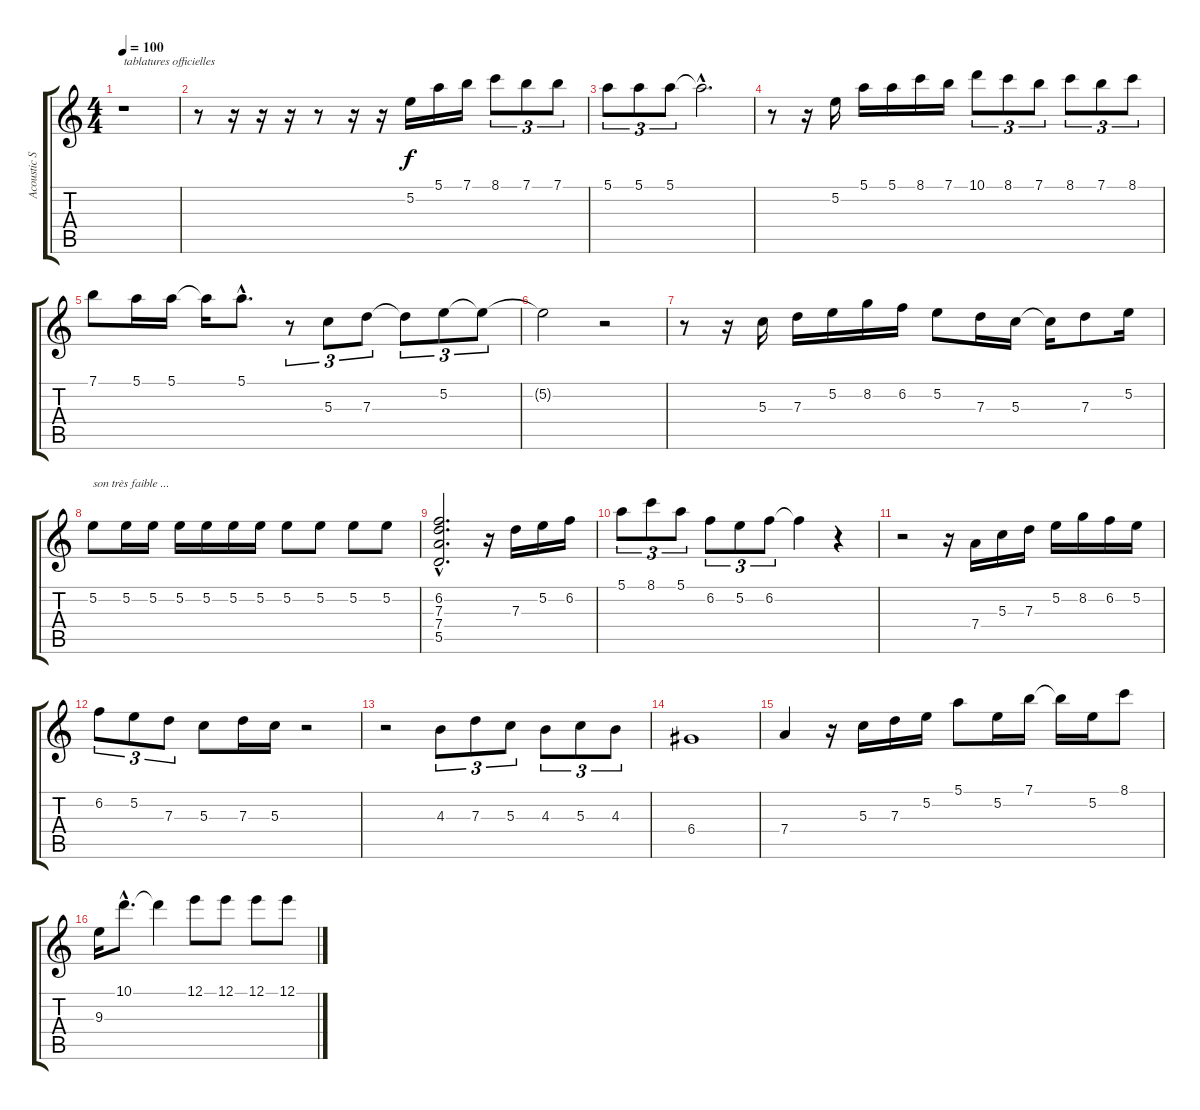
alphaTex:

\track ("Acoustic Santana" "Acoustic S") {instrument acousticguitarsteel}
\staff {score tabs}
\tuning (E4 B3 G3 D3 A2 E2) {hide}
\ts (4 4)
\tempo 100
\clef g2
\ks c
r.1{txt "tablatures officielles" dy f instrument acousticguitarsteel} |
r.8 r.16 r.16 r.16 r.8 r.16 r.16 5.2.16 5.1.16 7.1.16 8.1.8{tu (3 2)} 7.1.8{tu (3 2)} 7.1.8{tu (3 2)} |
5.1.8{tu (3 2)} 5.1.8{tu (3 2)} 5.1.8{tu (3 2)} 5.1{hac t}.2{d} |
r.8 r.16 5.2.16 5.1.16 5.1.16 8.1.16 7.1.16 10.1.8{tu (3 2)} 8.1.8{tu (3 2)} 7.1.8{tu (3 2)} 8.1.8{tu (3 2)} 7.1.8{tu (3 2)} 8.1.8{tu (3 2)} |
7.1.8 5.1.16 5.1.16 5.1{t}.16 5.1{hac}.8{d} r.8{tu (3 2)} 5.3.8{tu (3 2)} 7.3.8{tu (3 2)} 7.3{t}.8{tu (3 2)} 5.2.8{tu (3 2)} 5.2{t}.8{tu (3 2)} |
5.2{t}.2 r.2 |
r.8 r.16 5.3.16 7.3.16 5.2.16 8.2.16 6.2.16 5.2.8 7.3.16 5.3.16 5.3{t}.16 7.3.8 5.2.16 |
5.2.8{txt "son très faible ..."} 5.2.16 5.2.16 5.2.16 5.2.16 5.2.16 5.2.16 5.2.8 5.2.8 5.2.8 5.2.8 |
(6.2{hac} 7.3{hac} 7.4{hac} 5.5{hac}).2{d} r.16 7.3.16 5.2.16 6.2.16 |
5.1.8{tu (3 2)} 8.1.8{tu (3 2)} 5.1.8{tu (3 2)} 6.2.8{tu (3 2)} 5.2.8{tu (3 2)} 6.2.8{tu (3 2)} 6.2{t}.4 r.4 |
r.2 r.16 7.4.16 5.3.16 7.3.16 5.2.16 8.2.16 6.2.16 5.2.16 |
6.2.8{tu (3 2)} 5.2.8{tu (3 2)} 7.3.8{tu (3 2)} 5.3.8 7.3.16 5.3.16 r.2 |
r.2 4.3.8{tu (3 2)} 7.3.8{tu (3 2)} 5.3.8{tu (3 2)} 4.3.8{tu (3 2)} 5.3.8{tu (3 2)} 4.3.8{tu (3 2)} |
6.4.1 |
7.4.4 r.16 5.3.16 7.3.16 5.2.16 5.1.8 5.2.16 7.1.16 7.1{t}.16 5.2.16 8.1.8 |
9.3.16 10.1{hac}.8{d} 10.1{t}.4 12.1.8 12.1.8 12.1.8 12.1.8
